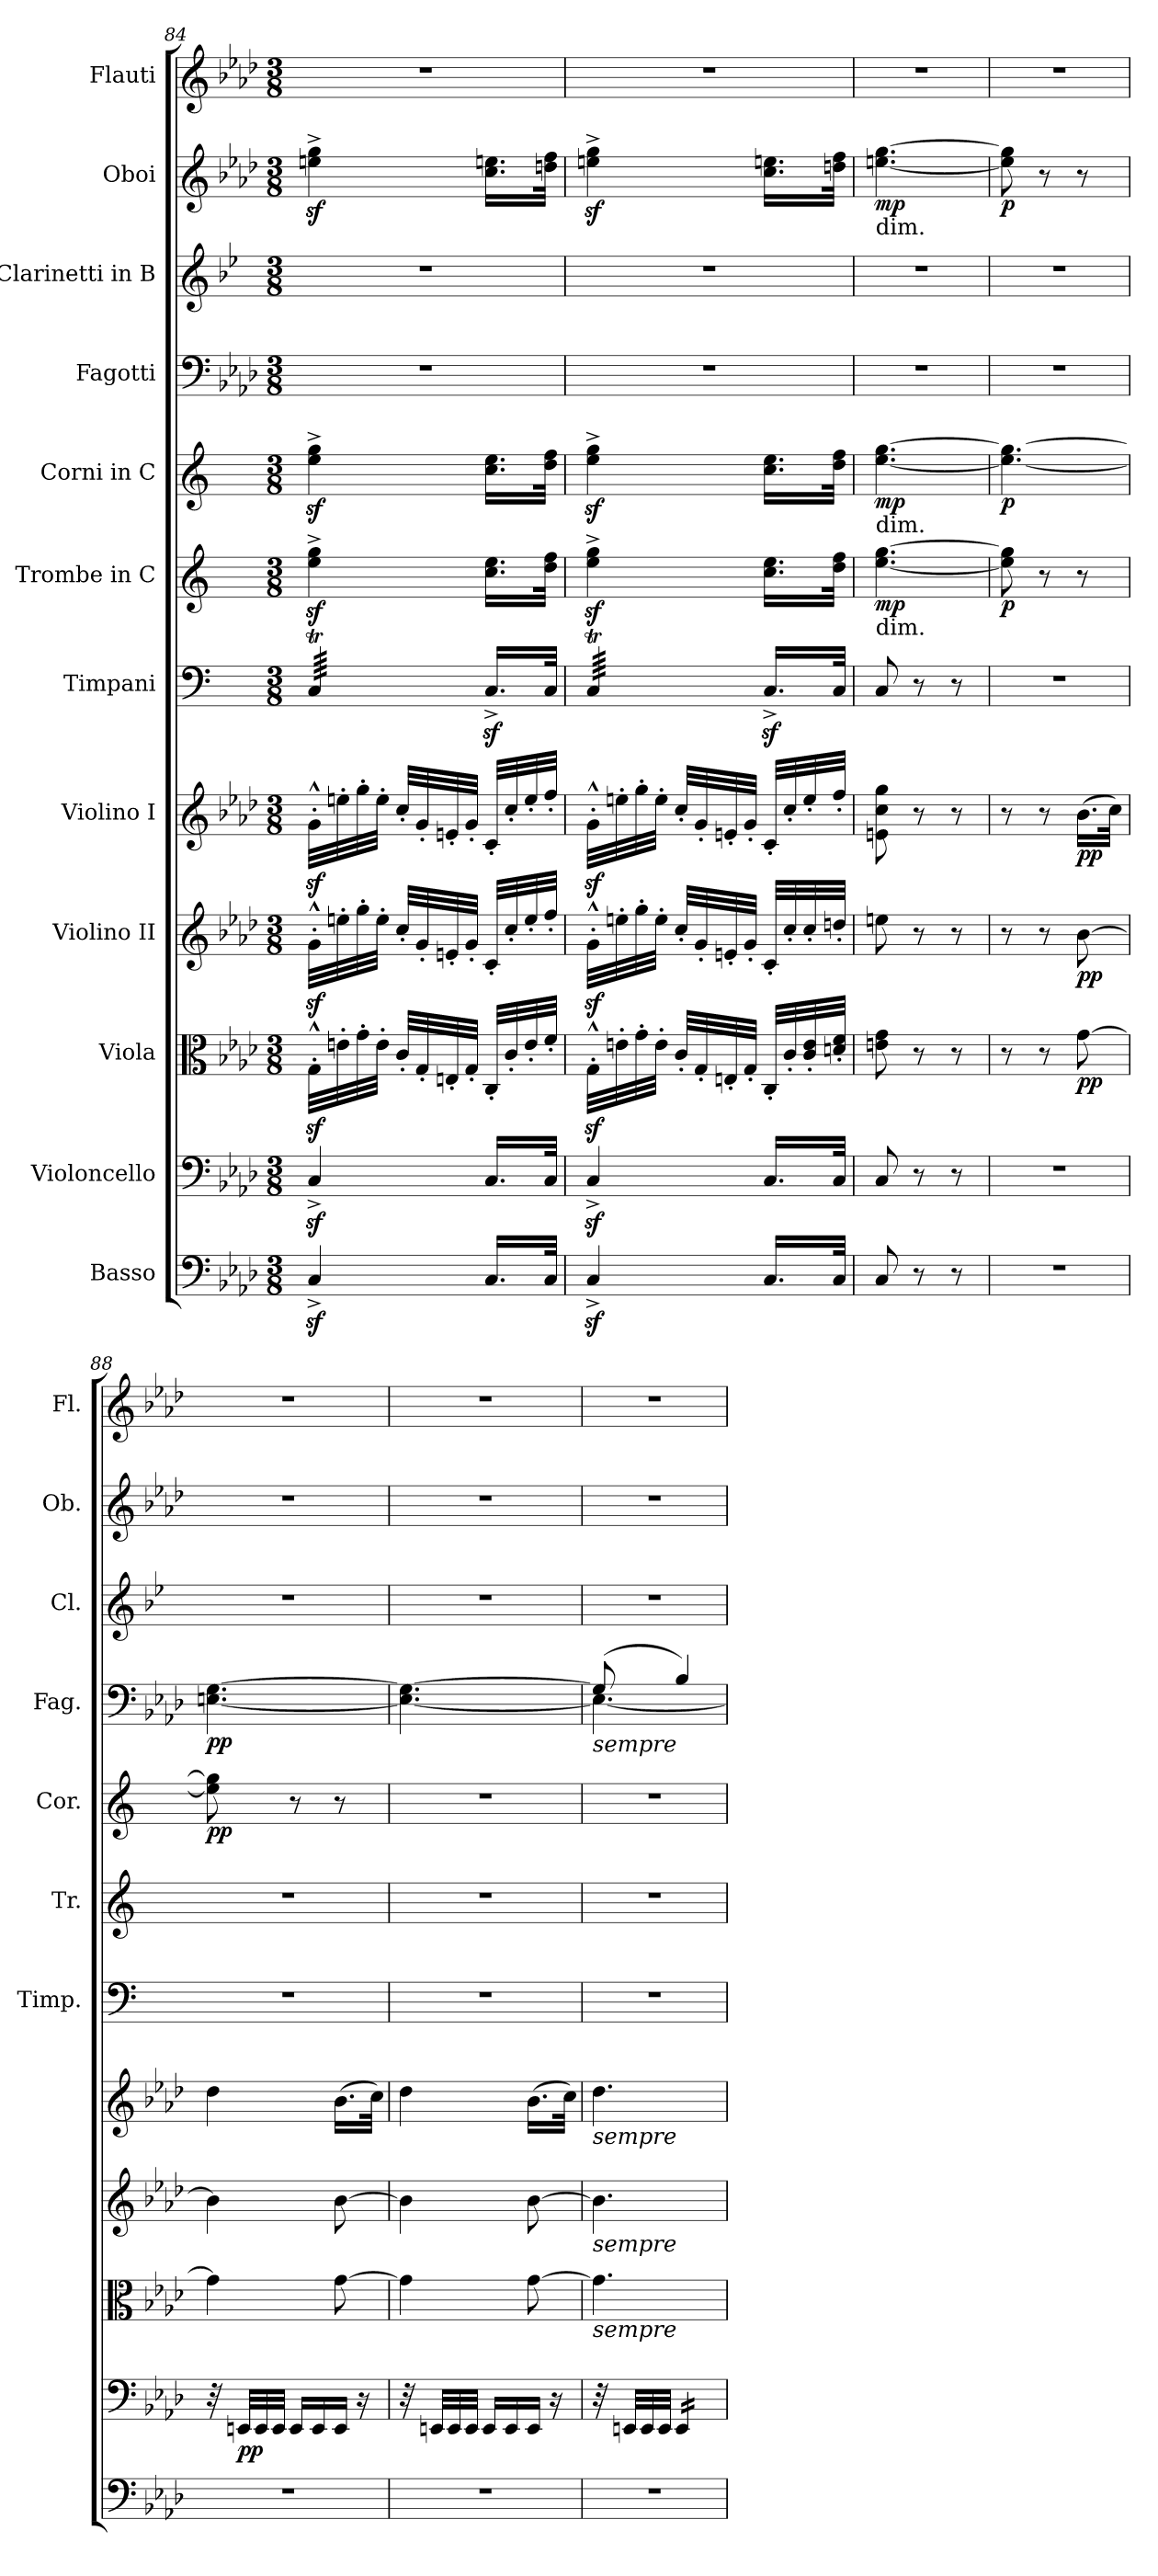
**kern	**kern	**dynam	**kern	**dynam	**kern	**dynam	**kern	**dynam	**kern	**kern	**dynam	**kern	**dynam	**kern	**dynam	**kern	**kern	**dynam	**kern
*part12	*part11	*part11	*part10	*part10	*part9	*part9	*part8	*part8	*part7	*part6	*part6	*part5	*part5	*part4	*part4	*part3	*part2	*part2	*part1
*staff12	*staff11	*staff11	*staff10	*staff10	*staff9	*staff9	*staff8	*staff8	*staff7	*staff6	*staff6	*staff5	*staff5	*staff4	*staff4	*staff3	*staff2	*staff2	*staff1
*I"Basso	*I"Violoncello	*	*I"Viola	*	*I"Violino II	*	*I"Violino I	*	*I"Timpani	*I"Trombe in C	*	*I"Corni in C	*	*I"Fagotti	*	*I"Clarinetti in B	*I"Oboi	*	*I"Flauti
*	*	*	*	*	*	*	*	*	*I'Timp.	*I'Tr.	*	*I'Cor.	*	*I'Fag.	*	*I'Cl.	*I'Ob.	*	*I'Fl.
!!LO:PB:g=z
*clefF4	*clefF4	*	*clefC3	*	*clefG2	*	*clefG2	*	*clefF4	*clefG2	*	*clefG2	*	*clefF4	*	*clefG2	*clefG2	*	*clefG2
*ITrd7c12	*	*	*	*	*	*	*	*	*	*	*	*ITrd7c12	*	*	*	*ITrd1c2	*	*	*
*k[b-e-a-d-]	*k[b-e-a-d-]	*	*k[b-e-a-d-]	*	*k[b-e-a-d-]	*	*k[b-e-a-d-]	*	*k[]	*k[]	*	*k[]	*	*k[b-e-a-d-]	*	*k[b-e-a-d-]	*k[b-e-a-d-]	*	*k[b-e-a-d-]
*M3/8	*M3/8	*	*M3/8	*	*M3/8	*	*M3/8	*	*M3/8	*M3/8	*	*M3/8	*	*M3/8	*	*M3/8	*M3/8	*	*M3/8
=84	=84	=84	=84	=84	=84	=84	=84	=84	=84	=84	=84	=84	=84	=84	=84	=84	=84	=84	=84
*	*	*	*	*	*	*	*	*	*tremolo	*	*	*	*	*	*	*	*	*	*
4CCz<^/	4Cz<^/	.	32Gz<'^^\LLL	.	32gz<'^^\LLL	.	32gz<'^^\LLL	.	64CT/LLLL	4ee\z<^ 4gg\z<^	.	4e\z<^ 4g\z<^	.	4.r	.	4.r	4een\z<^ 4gg\z<^	.	4.r
.	.	.	.	.	.	.	.	.	64CT/	.	.	.	.	.	.	.	.	.	.
.	.	.	32en'\	.	32een'\	.	32een'\	.	64CT/	.	.	.	.	.	.	.	.	.	.
.	.	.	.	.	.	.	.	.	64CT/	.	.	.	.	.	.	.	.	.	.
.	.	.	32g'\	.	32gg'\	.	32gg'\	.	64CT/	.	.	.	.	.	.	.	.	.	.
.	.	.	.	.	.	.	.	.	64CT/	.	.	.	.	.	.	.	.	.	.
.	.	.	32e'\JJJ	.	32ee'\JJJ	.	32ee'\JJJ	.	64CT/	.	.	.	.	.	.	.	.	.	.
.	.	.	.	.	.	.	.	.	64CT/	.	.	.	.	.	.	.	.	.	.
.	.	.	32c'/LLL	.	32cc'/LLL	.	32cc'/LLL	.	64CT/	.	.	.	.	.	.	.	.	.	.
.	.	.	.	.	.	.	.	.	64CT/	.	.	.	.	.	.	.	.	.	.
.	.	.	32G'/	.	32g'/	.	32g'/	.	64CT/	.	.	.	.	.	.	.	.	.	.
.	.	.	.	.	.	.	.	.	64CT/	.	.	.	.	.	.	.	.	.	.
.	.	.	32En'/	.	32en'/	.	32en'/	.	64CT/	.	.	.	.	.	.	.	.	.	.
.	.	.	.	.	.	.	.	.	64CT/	.	.	.	.	.	.	.	.	.	.
.	.	.	32G'/JJJ	.	32g'/JJJ	.	32g'/JJJ	.	64CT/	.	.	.	.	.	.	.	.	.	.
.	.	.	.	.	.	.	.	.	64CT/JJJJ	.	.	.	.	.	.	.	.	.	.
*	*	*	*	*	*	*	*	*	*Xtremolo	*	*	*	*	*	*	*	*	*	*
16.CC/LL	16.C/LL	.	32C'/LLL	.	32c'/LLL	.	32c'/LLL	.	16.Cz<^/LL	16.cc\ 16.ee\LL	.	16.c\ 16.e\LL	.	.	.	.	16.cc\ 16.een\LL	.	.
.	.	.	32c'/	.	32cc'/	.	32cc'/	.	.	.	.	.	.	.	.	.	.	.	.
.	.	.	32e'/	.	32ee'/	.	32ee'/	.	.	.	.	.	.	.	.	.	.	.	.
32CC/JJk	32C/JJk	.	32f'/JJJ	.	32ff'/JJJ	.	32ff'/JJJ	.	32C/JJk	32dd\ 32ff\JJk	.	32d\ 32f\JJk	.	.	.	.	32ddn\ 32ff\JJk	.	.
=85	=85	=85	=85	=85	=85	=85	=85	=85	=85	=85	=85	=85	=85	=85	=85	=85	=85	=85	=85
*	*	*	*	*	*	*	*	*	*tremolo	*	*	*	*	*	*	*	*	*	*
4CCz<^/	4Cz<^/	.	32Gz<'^^\LLL	.	32gz<'^^\LLL	.	32gz<'^^\LLL	.	64CT/LLLL	4ee\z<^ 4gg\z<^	.	4e\z<^ 4g\z<^	.	4.r	.	4.r	4een\z<^ 4gg\z<^	.	4.r
.	.	.	.	.	.	.	.	.	64CT/	.	.	.	.	.	.	.	.	.	.
.	.	.	32en'\	.	32een'\	.	32een'\	.	64CT/	.	.	.	.	.	.	.	.	.	.
.	.	.	.	.	.	.	.	.	64CT/	.	.	.	.	.	.	.	.	.	.
.	.	.	32g'\	.	32gg'\	.	32gg'\	.	64CT/	.	.	.	.	.	.	.	.	.	.
.	.	.	.	.	.	.	.	.	64CT/	.	.	.	.	.	.	.	.	.	.
.	.	.	32e'\JJJ	.	32ee'\JJJ	.	32ee'\JJJ	.	64CT/	.	.	.	.	.	.	.	.	.	.
.	.	.	.	.	.	.	.	.	64CT/	.	.	.	.	.	.	.	.	.	.
.	.	.	32c'/LLL	.	32cc'/LLL	.	32cc'/LLL	.	64CT/	.	.	.	.	.	.	.	.	.	.
.	.	.	.	.	.	.	.	.	64CT/	.	.	.	.	.	.	.	.	.	.
.	.	.	32G'/	.	32g'/	.	32g'/	.	64CT/	.	.	.	.	.	.	.	.	.	.
.	.	.	.	.	.	.	.	.	64CT/	.	.	.	.	.	.	.	.	.	.
.	.	.	32En'/	.	32en'/	.	32en'/	.	64CT/	.	.	.	.	.	.	.	.	.	.
.	.	.	.	.	.	.	.	.	64CT/	.	.	.	.	.	.	.	.	.	.
.	.	.	32G'/JJJ	.	32g'/JJJ	.	32g'/JJJ	.	64CT/	.	.	.	.	.	.	.	.	.	.
.	.	.	.	.	.	.	.	.	64CT/JJJJ	.	.	.	.	.	.	.	.	.	.
*	*	*	*	*	*	*	*	*	*Xtremolo	*	*	*	*	*	*	*	*	*	*
16.CC/LL	16.C/LL	.	32C'/LLL	.	32c'/LLL	.	32c'/LLL	.	16.Cz<^/LL	16.cc\ 16.ee\LL	.	16.c\ 16.e\LL	.	.	.	.	16.cc\ 16.een\LL	.	.
.	.	.	32c'/	.	32cc'/	.	32cc'/	.	.	.	.	.	.	.	.	.	.	.	.
.	.	.	32c/' 32e/'	.	32cc'/	.	32ee'/	.	.	.	.	.	.	.	.	.	.	.	.
32CC/JJk	32C/JJk	.	32dn/' 32f/'JJJ	.	32ddn'/JJJ	.	32ff'/JJJ	.	32C/JJk	32dd\ 32ff\JJk	.	32d\ 32f\JJk	.	.	.	.	32ddn\ 32ff\JJk	.	.
=86	=86	=86	=86	=86	=86	=86	=86	=86	=86	=86	=86	=86	=86	=86	=86	=86	=86	=86	=86
!	!	!	!	!	!	!	!	!	!	!	!	!	!	!	!	!	!LO:TX:b:t=dim.	!	!
!	!	!	!	!	!	!	!	!	!	!	!	!LO:TX:b:t=dim.	!	!	!	!	!	!	!
!	!	!	!	!	!	!	!	!	!	!LO:TX:b:t=dim.	!	!	!	!	!	!	!	!	!
!	!	!	!	!	!	!	!	!	!	!	!LO:DY:b	!	!LO:DY:b	!	!	!	!	!LO:DY:b	!
8CC/	8C/	.	8en\ 8g\	.	8een\	.	8en\ 8cc\ 8gg\	.	8C/	[4.ee\ [4.gg\	mp	[4.e\ [4.g\	mp	4.r	.	4.r	[4.een\ [4.gg\	mp	4.r
8r	8r	.	8r	.	8r	.	8r	.	8r	.	.	.	.	.	.	.	.	.	.
8r	8r	.	8r	.	8r	.	8r	.	8r	.	.	.	.	.	.	.	.	.	.
=87	=87	=87	=87	=87	=87	=87	=87	=87	=87	=87	=87	=87	=87	=87	=87	=87	=87	=87	=87
!	!	!	!	!	!	!	!	!	!	!	!LO:DY:b	!	!LO:DY:b	!	!	!	!	!LO:DY:b	!
4.r	4.r	.	8r	.	8r	.	8r	.	4.r	8ee\] 8gg\]	p	4.e\_ 4.g\_	p	4.r	.	4.r	8ee\] 8gg\]	p	4.r
.	.	.	8r	.	8r	.	8r	.	.	8r	.	.	.	.	.	.	8r	.	.
!	!	!	!	!LO:DY:b	!	!LO:DY:b	!	!LO:DY:b	!	!	!	!	!	!	!	!	!	!	!
.	.	.	[8g\	pp	[8b-\	pp	(16.b-\LL	pp	.	8r	.	.	.	.	.	.	8r	.	.
.	.	.	.	.	.	.	32cc\JJk)	.	.	.	.	.	.	.	.	.	.	.	.
=88	=88	=88	=88	=88	=88	=88	=88	=88	=88	=88	=88	=88	=88	=88	=88	=88	=88	=88	=88
!	!	!	!	!	!	!	!	!	!	!	!	!	!LO:DY:b	!	!LO:DY:b	!	!	!	!
4.r	32r	.	4g\]	.	4b-\]	.	4dd-\	.	4.r	4.r	.	8e\] 8g\]	pp	[4.En\ [4.G\	pp	4.r	4.r	.	4.r
!	!	!LO:DY:b	!	!	!	!	!	!	!	!	!	!	!	!	!	!	!	!	!
.	32EEn/LLL	pp	.	.	.	.	.	.	.	.	.	.	.	.	.	.	.	.	.
.	32EE/	.	.	.	.	.	.	.	.	.	.	.	.	.	.	.	.	.	.
.	32EE/JJJ	.	.	.	.	.	.	.	.	.	.	.	.	.	.	.	.	.	.
.	16EE/LL	.	.	.	.	.	.	.	.	.	.	8r	.	.	.	.	.	.	.
.	16EE/	.	.	.	.	.	.	.	.	.	.	.	.	.	.	.	.	.	.
.	16EE/JJ	.	[8g\	.	[8b-\	.	(16.b-\LL	.	.	.	.	8r	.	.	.	.	.	.	.
.	16r	.	.	.	.	.	.	.	.	.	.	.	.	.	.	.	.	.	.
.	.	.	.	.	.	.	32cc\JJk)	.	.	.	.	.	.	.	.	.	.	.	.
=89	=89	=89	=89	=89	=89	=89	=89	=89	=89	=89	=89	=89	=89	=89	=89	=89	=89	=89	=89
4.r	32r	.	4g\]	.	4b-\]	.	4dd-\	.	4.r	4.r	.	4.r	.	4.E\_ 4.G\_	.	4.r	4.r	.	4.r
.	32EEn/LLL	.	.	.	.	.	.	.	.	.	.	.	.	.	.	.	.	.	.
.	32EE/	.	.	.	.	.	.	.	.	.	.	.	.	.	.	.	.	.	.
.	32EE/JJJ	.	.	.	.	.	.	.	.	.	.	.	.	.	.	.	.	.	.
.	16EE/LL	.	.	.	.	.	.	.	.	.	.	.	.	.	.	.	.	.	.
.	16EE/	.	.	.	.	.	.	.	.	.	.	.	.	.	.	.	.	.	.
.	16EE/JJ	.	[8g\	.	[8b-\	.	(16.b-\LL	.	.	.	.	.	.	.	.	.	.	.	.
.	16r	.	.	.	.	.	.	.	.	.	.	.	.	.	.	.	.	.	.
.	.	.	.	.	.	.	32cc\JJk)	.	.	.	.	.	.	.	.	.	.	.	.
=90	=90	=90	=90	=90	=90	=90	=90	=90	=90	=90	=90	=90	=90	=90	=90	=90	=90	=90	=90
*	*	*	*	*	*	*	*	*	*	*	*	*	*	*^	*	*	*	*	*
!	!	!	!	!	!	!	!	!	!	!	!	!	!	!LO:TX:b:i:t=sempre	!	!	!	!	!	!
!	!	!	!	!	!	!	!LO:TX:b:i:t=sempre	!	!	!	!	!	!	!	!	!	!	!	!	!
!	!	!	!	!	!LO:TX:b:i:t=sempre	!	!	!	!	!	!	!	!	!	!	!	!	!	!	!
!	!	!	!LO:TX:b:i:t=sempre	!	!	!	!	!	!	!	!	!	!	!	!	!	!	!	!	!
4.r	32r	.	4.g\]	.	4.b-\]	.	4.dd-\	.	4.r	4.r	.	4.r	.	(8G/]	4.E\_	.	4.r	4.r	.	4.r
.	32EEn/LLL	.	.	.	.	.	.	.	.	.	.	.	.	.	.	.	.	.	.	.
.	32EE/	.	.	.	.	.	.	.	.	.	.	.	.	.	.	.	.	.	.	.
.	32EE/JJJ	.	.	.	.	.	.	.	.	.	.	.	.	.	.	.	.	.	.	.
*	*tremolo	*	*	*	*	*	*	*	*	*	*	*	*	*	*	*	*	*	*	*
.	16EE/LL	.	.	.	.	.	.	.	.	.	.	.	.	4B-/)	.	.	.	.	.	.
.	16EE/	.	.	.	.	.	.	.	.	.	.	.	.	.	.	.	.	.	.	.
.	16EE/	.	.	.	.	.	.	.	.	.	.	.	.	.	.	.	.	.	.	.
.	16EE/JJ	.	.	.	.	.	.	.	.	.	.	.	.	.	.	.	.	.	.	.
*	*Xtremolo	*	*	*	*	*	*	*	*	*	*	*	*	*	*	*	*	*	*	*
*	*	*	*	*	*	*	*	*	*	*	*	*	*	*v	*v	*	*	*	*	*
=	=	=	=	=	=	=	=	=	=	=	=	=	=	=	=	=	=	=	=
*-	*-	*-	*-	*-	*-	*-	*-	*-	*-	*-	*-	*-	*-	*-	*-	*-	*-	*-	*-
